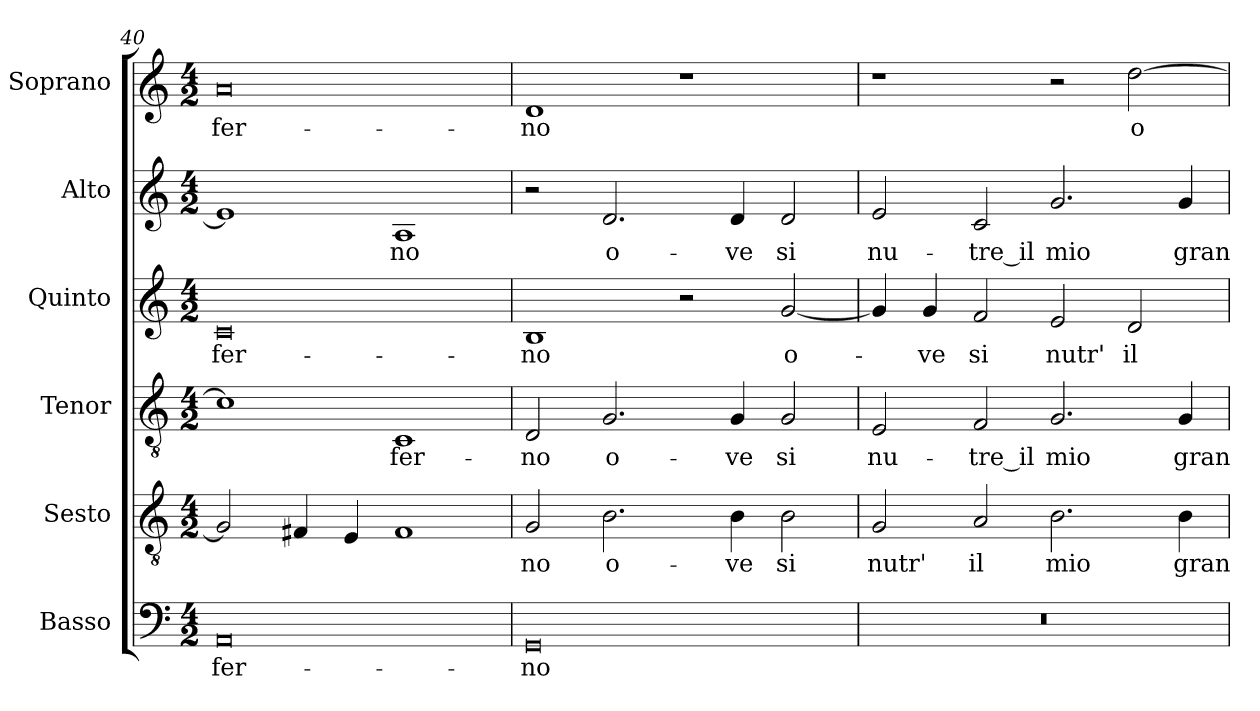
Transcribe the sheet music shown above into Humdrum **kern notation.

**kern	**text	**kern	**text	**kern	**text	**kern	**text	**kern	**text	**kern	**text
*part6	*part6	*part5	*part5	*part4	*part4	*part3	*part3	*part2	*part2	*part1	*part1
*staff6	*staff6	*staff5	*staff5	*staff4	*staff4	*staff3	*staff3	*staff2	*staff2	*staff1	*staff1
*I"Basso	*	*I"Sesto	*	*I"Tenor	*	*I"Quinto	*	*I"Alto	*	*I"Soprano	*
*	*	*I'T.	*	*I'T.	*	*	*	*I'A.	*	*I'Sop.	*
*clefF4	*	*clefGv2	*	*clefGv2	*	*clefG2	*	*clefG2	*	*clefG2	*
*	*	*ITrd7c12	*	*ITrd7c12	*	*	*	*	*	*	*
*k[]	*	*k[]	*	*k[]	*	*k[]	*	*k[]	*	*k[]	*
*C:	*	*C:	*	*C:	*	*C:	*	*C:	*	*C:	*
*M4/2	*	*M4/2	*	*M4/2	*	*M4/2	*	*M4/2	*	*M4/2	*
=40	=40	=40	=40	=40	=40	=40	=40	=40	=40	=40	=40
!	!LO:LY:b:color=#000000	!	!	!	!	!	!	!	!	!	!
!	!	!	!	!	!	!	!LO:LY:b:color=#000000	!	!	!	!
!	!	!	!	!	!	!	!	!	!	!	!LO:LY:b:color=#000000
0AAi	-fer-	2GGi/]	.	1Ci]	.	0ci	-fer-	1ei]	.	0ai	-fer-
.	.	4FF#Xi/	.	.	.	.	.	.	.	.	.
.	.	4EEi/	.	.	.	.	.	.	.	.	.
!	!	!	!	!	!LO:LY:b:color=#000000	!	!	!	!	!	!
!	!	!	!	!	!	!	!	!	!LO:LY:b:color=#000000	!	!
.	.	1FF#i	.	1CCi	-fer-	.	.	1Ai	-no	.	.
=41	=41	=41	=41	=41	=41	=41	=41	=41	=41	=41	=41
!	!LO:LY:b:color=#000000	!	!	!	!	!	!	!	!	!	!
!	!	!	!LO:LY:b:color=#000000	!	!	!	!	!	!	!	!
!	!	!	!	!	!LO:LY:b:color=#000000	!	!	!	!	!	!
!	!	!	!	!	!	!	!LO:LY:b:color=#000000	!	!	!	!
!	!	!	!	!	!	!	!	!	!	!	!LO:LY:b:color=#000000
0GGi	-no	2GGi/	-no	2DDi/	-no	1Bi	-no	2r	.	1di	-no
!	!	!	!LO:LY:b:color=#000000	!	!	!	!	!	!	!	!
!	!	!	!	!	!LO:LY:b:color=#000000	!	!	!	!	!	!
!	!	!	!	!	!	!	!	!	!LO:LY:b:color=#000000	!	!
.	.	2.BBi\	o-	2.GGi/	o-	.	.	2.di/	o-	.	.
.	.	.	.	.	.	2r	.	.	.	1r	.
!	!	!	!LO:LY:b:color=#000000	!	!	!	!	!	!	!	!
!	!	!	!	!	!LO:LY:b:color=#000000	!	!	!	!	!	!
!	!	!	!	!	!	!	!	!	!LO:LY:b:color=#000000	!	!
.	.	4BBi\	-ve	4GGi/	-ve	.	.	4di/	-ve	.	.
!	!	!	!LO:LY:b:color=#000000	!	!	!	!	!	!	!	!
!	!	!	!	!	!LO:LY:b:color=#000000	!	!	!	!	!	!
!	!	!	!	!	!	!	!LO:LY:b:color=#000000	!	!	!	!
!	!	!	!	!	!	!	!	!	!LO:LY:b:color=#000000	!	!
.	.	2BBi\	si	2GGi/	si	[2gi/	o-	2di/	si	.	.
!!LO:LB:g=z
=42	=42	=42	=42	=42	=42	=42	=42	=42	=42	=42	=42
!LO:N:vis=1	!	!	!	!	!	!	!	!	!	!	!
!	!	!	!LO:LY:b:color=#000000	!	!	!	!	!	!	!	!
!	!	!	!	!	!LO:LY:b:color=#000000	!	!	!	!	!	!
!	!	!	!	!	!	!	!	!	!LO:LY:b:color=#000000	!	!
0r	.	2GGi/	nutr'	2EEi/	nu-	4gi/]	.	2ei/	nu-	1r	.
!	!	!	!	!	!	!	!LO:LY:b:color=#000000	!	!	!	!
.	.	.	.	.	.	4gi/	-ve	.	.	.	.
!	!	!	!LO:LY:b:color=#000000	!	!	!	!	!	!	!	!
!	!	!	!	!	!LO:LY:b:color=#000000	!	!	!	!	!	!
!	!	!	!	!	!	!	!LO:LY:b:color=#000000	!	!	!	!
!	!	!	!	!	!	!	!	!	!LO:LY:b:color=#000000	!	!
.	.	2AAi/	il	2FFi/	-tre_il	2fi/	si	2ci/	-tre_il	.	.
!	!	!	!LO:LY:b:color=#000000	!	!	!	!	!	!	!	!
!	!	!	!	!	!LO:LY:b:color=#000000	!	!	!	!	!	!
!	!	!	!	!	!	!	!LO:LY:b:color=#000000	!	!	!	!
!	!	!	!	!	!	!	!	!	!LO:LY:b:color=#000000	!	!
.	.	2.BBi\	mio	2.GGi/	mio	2ei/	nutr'	2.gi/	mio	2r	.
!	!	!	!	!	!	!	!LO:LY:b:color=#000000	!	!	!	!
!	!	!	!	!	!	!	!	!	!	!	!LO:LY:b:color=#000000
.	.	.	.	.	.	2di/	il	.	.	[2ddi\	o-
!	!	!	!LO:LY:b:color=#000000	!	!	!	!	!	!	!	!
!	!	!	!	!	!LO:LY:b:color=#000000	!	!	!	!	!	!
!	!	!	!	!	!	!	!	!	!LO:LY:b:color=#000000	!	!
.	.	4BBi\	gran	4GGi/	gran	.	.	4gi/	gran	.	.
=	=	=	=	=	=	=	=	=	=	=	=
*-	*-	*-	*-	*-	*-	*-	*-	*-	*-	*-	*-
